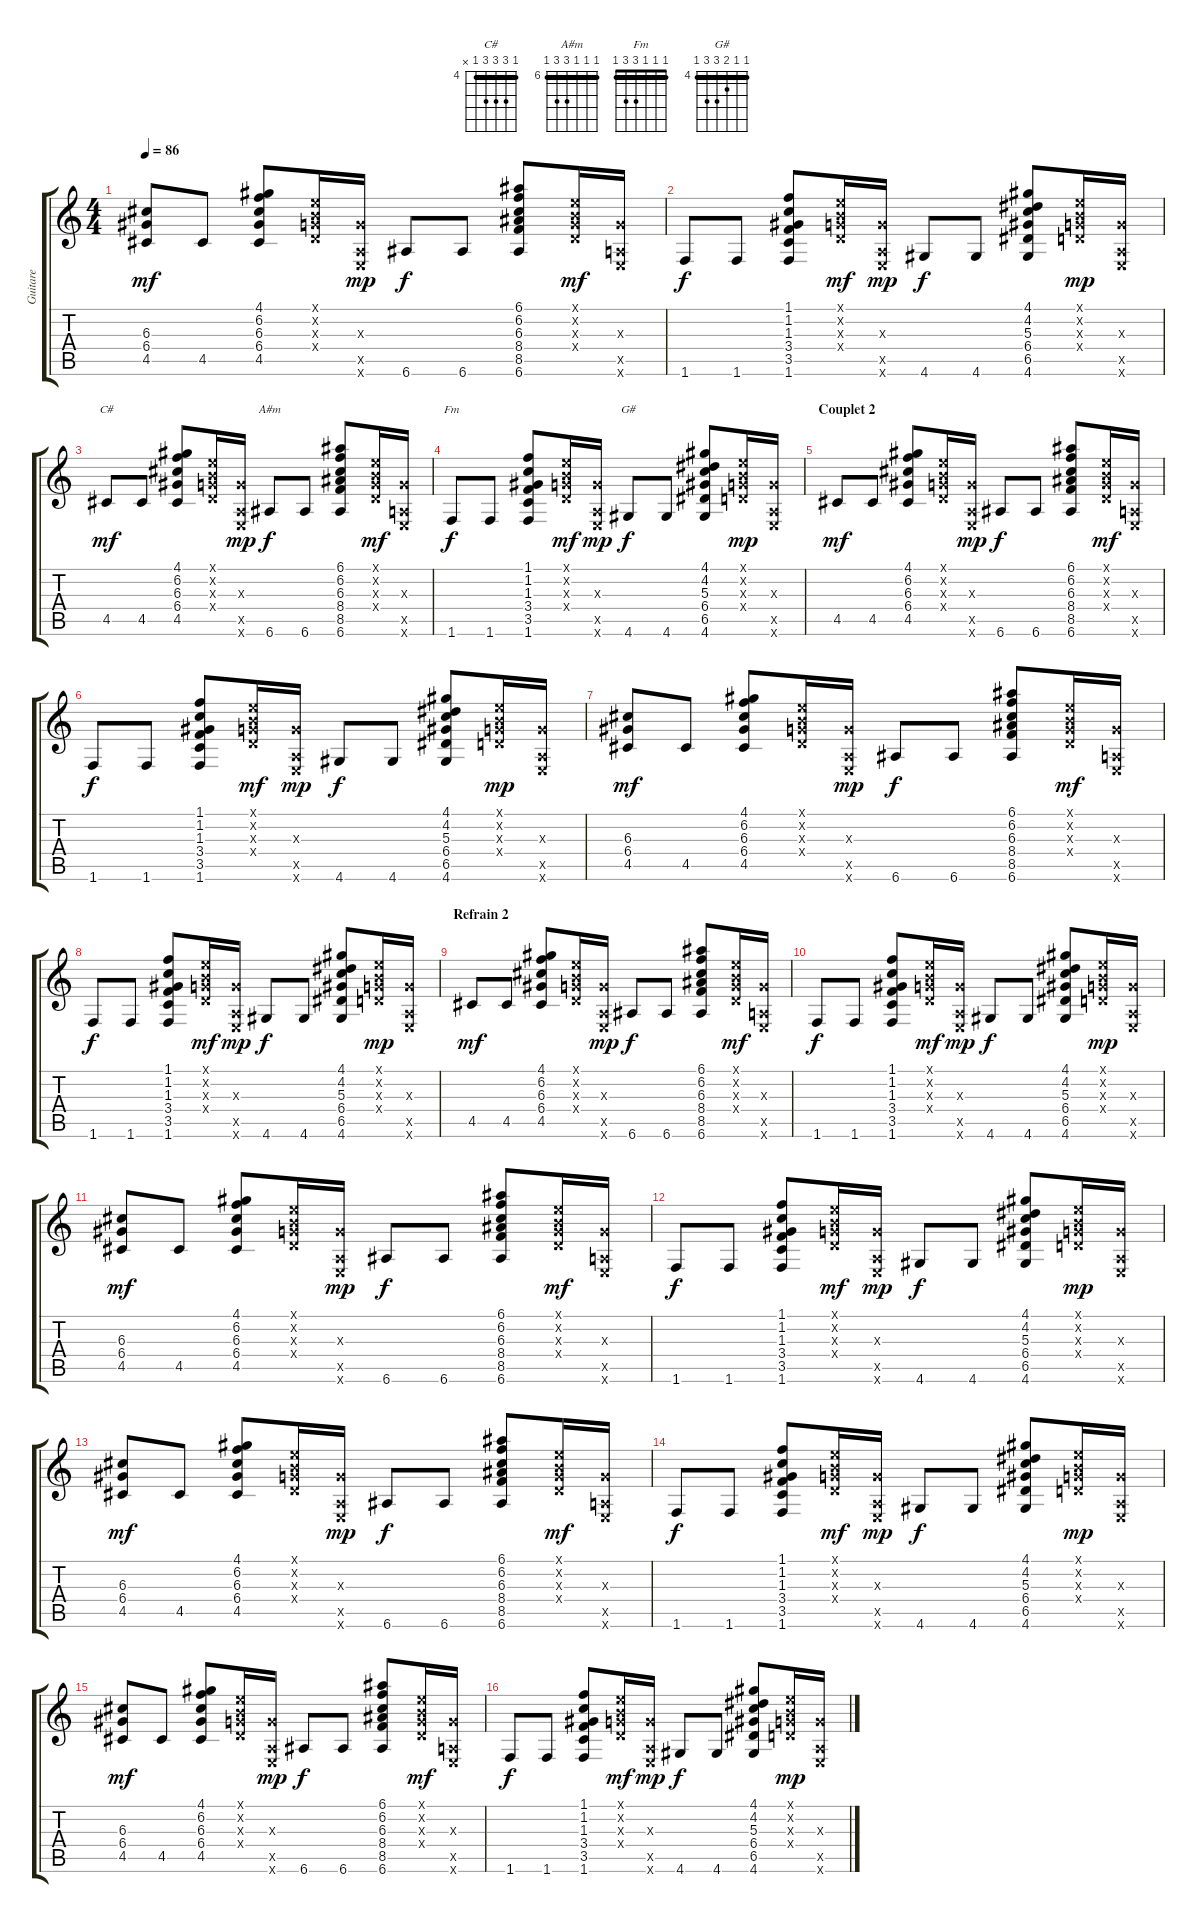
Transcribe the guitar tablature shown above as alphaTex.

\track ("Guitare" "Guitare") {instrument acousticguitarsteel}
\staff {score tabs}
\tuning (E4 B3 G3 D3 A2 E2) {hide}
\chord ("C#" 4 6 6 6 4 x) {firstfret 4 barre 4}
\chord ("A#m" 6 6 6 8 8 6) {firstfret 6 barre 6}
\chord ("Fm" 1 1 1 3 3 1) {barre 1}
\chord ("G#" 4 4 5 6 6 4) {firstfret 4 barre 4}
\ts (4 4)
\tempo 86
\clef g2
\ks c
(6.3 6.4 4.5).8{dy mf} 4.5.8 (4.1 6.2 6.3 6.4 4.5).8 (0.1{x} 0.2{x} 0.3{x} 0.4{x}).16 (0.3{x} 0.5{x} 0.6{x}).16{dy mp} 6.6.8{dy f} 6.6.8 (6.1 6.2 6.3 8.4 8.5 6.6).8 (0.1{x} 0.2{x} 0.3{x} 0.4{x}).16{dy mf} (0.3{x} 0.5{x} 0.6{x}).16 |
1.6.8{dy f} 1.6.8 (1.1 1.2 1.3 3.4 3.5 1.6).8 (0.1{x} 0.2{x} 0.3{x} 0.4{x}).16{dy mf} (0.3{x} 0.5{x} 0.6{x}).16{dy mp} 4.6.8{dy f} 4.6.8 (4.1 4.2 5.3 6.4 6.5 4.6).8 (0.1{x} 0.2{x} 0.3{x} 0.4{x}).16{dy mp} (0.3{x} 0.5{x} 0.6{x}).16 |
4.5.8{ch "C#" dy mf} 4.5.8 (4.1 6.2 6.3 6.4 4.5).8 (0.1{x} 0.2{x} 0.3{x} 0.4{x}).16 (0.3{x} 0.5{x} 0.6{x}).16{dy mp} 6.6.8{ch "A#m" dy f} 6.6.8 (6.1 6.2 6.3 8.4 8.5 6.6).8 (0.1{x} 0.2{x} 0.3{x} 0.4{x}).16{dy mf} (0.3{x} 0.5{x} 0.6{x}).16 |
1.6.8{ch "Fm" dy f} 1.6.8 (1.1 1.2 1.3 3.4 3.5 1.6).8 (0.1{x} 0.2{x} 0.3{x} 0.4{x}).16{dy mf} (0.3{x} 0.5{x} 0.6{x}).16{dy mp} 4.6.8{ch "G#" dy f} 4.6.8 (4.1 4.2 5.3 6.4 6.5 4.6).8 (0.1{x} 0.2{x} 0.3{x} 0.4{x}).16{dy mp} (0.3{x} 0.5{x} 0.6{x}).16 |
\section ("" "Couplet 2")
4.5.8{dy mf} 4.5.8 (4.1 6.2 6.3 6.4 4.5).8 (0.1{x} 0.2{x} 0.3{x} 0.4{x}).16 (0.3{x} 0.5{x} 0.6{x}).16{dy mp} 6.6.8{dy f} 6.6.8 (6.1 6.2 6.3 8.4 8.5 6.6).8 (0.1{x} 0.2{x} 0.3{x} 0.4{x}).16{dy mf} (0.3{x} 0.5{x} 0.6{x}).16 |
1.6.8{dy f} 1.6.8 (1.1 1.2 1.3 3.4 3.5 1.6).8 (0.1{x} 0.2{x} 0.3{x} 0.4{x}).16{dy mf} (0.3{x} 0.5{x} 0.6{x}).16{dy mp} 4.6.8{dy f} 4.6.8 (4.1 4.2 5.3 6.4 6.5 4.6).8 (0.1{x} 0.2{x} 0.3{x} 0.4{x}).16{dy mp} (0.3{x} 0.5{x} 0.6{x}).16 |
(6.3 6.4 4.5).8{dy mf} 4.5.8 (4.1 6.2 6.3 6.4 4.5).8 (0.1{x} 0.2{x} 0.3{x} 0.4{x}).16 (0.3{x} 0.5{x} 0.6{x}).16{dy mp} 6.6.8{dy f} 6.6.8 (6.1 6.2 6.3 8.4 8.5 6.6).8 (0.1{x} 0.2{x} 0.3{x} 0.4{x}).16{dy mf} (0.3{x} 0.5{x} 0.6{x}).16 |
1.6.8{dy f} 1.6.8 (1.1 1.2 1.3 3.4 3.5 1.6).8 (0.1{x} 0.2{x} 0.3{x} 0.4{x}).16{dy mf} (0.3{x} 0.5{x} 0.6{x}).16{dy mp} 4.6.8{dy f} 4.6.8 (4.1 4.2 5.3 6.4 6.5 4.6).8 (0.1{x} 0.2{x} 0.3{x} 0.4{x}).16{dy mp} (0.3{x} 0.5{x} 0.6{x}).16 |
\section ("" "Refrain 2")
4.5.8{dy mf} 4.5.8 (4.1 6.2 6.3 6.4 4.5).8 (0.1{x} 0.2{x} 0.3{x} 0.4{x}).16 (0.3{x} 0.5{x} 0.6{x}).16{dy mp} 6.6.8{dy f} 6.6.8 (6.1 6.2 6.3 8.4 8.5 6.6).8 (0.1{x} 0.2{x} 0.3{x} 0.4{x}).16{dy mf} (0.3{x} 0.5{x} 0.6{x}).16 |
1.6.8{dy f} 1.6.8 (1.1 1.2 1.3 3.4 3.5 1.6).8 (0.1{x} 0.2{x} 0.3{x} 0.4{x}).16{dy mf} (0.3{x} 0.5{x} 0.6{x}).16{dy mp} 4.6.8{dy f} 4.6.8 (4.1 4.2 5.3 6.4 6.5 4.6).8 (0.1{x} 0.2{x} 0.3{x} 0.4{x}).16{dy mp} (0.3{x} 0.5{x} 0.6{x}).16 |
(6.3 6.4 4.5).8{dy mf} 4.5.8 (4.1 6.2 6.3 6.4 4.5).8 (0.1{x} 0.2{x} 0.3{x} 0.4{x}).16 (0.3{x} 0.5{x} 0.6{x}).16{dy mp} 6.6.8{dy f} 6.6.8 (6.1 6.2 6.3 8.4 8.5 6.6).8 (0.1{x} 0.2{x} 0.3{x} 0.4{x}).16{dy mf} (0.3{x} 0.5{x} 0.6{x}).16 |
1.6.8{dy f} 1.6.8 (1.1 1.2 1.3 3.4 3.5 1.6).8 (0.1{x} 0.2{x} 0.3{x} 0.4{x}).16{dy mf} (0.3{x} 0.5{x} 0.6{x}).16{dy mp} 4.6.8{dy f} 4.6.8 (4.1 4.2 5.3 6.4 6.5 4.6).8 (0.1{x} 0.2{x} 0.3{x} 0.4{x}).16{dy mp} (0.3{x} 0.5{x} 0.6{x}).16 |
(6.3 6.4 4.5).8{dy mf} 4.5.8 (4.1 6.2 6.3 6.4 4.5).8 (0.1{x} 0.2{x} 0.3{x} 0.4{x}).16 (0.3{x} 0.5{x} 0.6{x}).16{dy mp} 6.6.8{dy f} 6.6.8 (6.1 6.2 6.3 8.4 8.5 6.6).8 (0.1{x} 0.2{x} 0.3{x} 0.4{x}).16{dy mf} (0.3{x} 0.5{x} 0.6{x}).16 |
1.6.8{dy f} 1.6.8 (1.1 1.2 1.3 3.4 3.5 1.6).8 (0.1{x} 0.2{x} 0.3{x} 0.4{x}).16{dy mf} (0.3{x} 0.5{x} 0.6{x}).16{dy mp} 4.6.8{dy f} 4.6.8 (4.1 4.2 5.3 6.4 6.5 4.6).8 (0.1{x} 0.2{x} 0.3{x} 0.4{x}).16{dy mp} (0.3{x} 0.5{x} 0.6{x}).16 |
(6.3 6.4 4.5).8{dy mf} 4.5.8 (4.1 6.2 6.3 6.4 4.5).8 (0.1{x} 0.2{x} 0.3{x} 0.4{x}).16 (0.3{x} 0.5{x} 0.6{x}).16{dy mp} 6.6.8{dy f} 6.6.8 (6.1 6.2 6.3 8.4 8.5 6.6).8 (0.1{x} 0.2{x} 0.3{x} 0.4{x}).16{dy mf} (0.3{x} 0.5{x} 0.6{x}).16 |
1.6.8{dy f} 1.6.8 (1.1 1.2 1.3 3.4 3.5 1.6).8 (0.1{x} 0.2{x} 0.3{x} 0.4{x}).16{dy mf} (0.3{x} 0.5{x} 0.6{x}).16{dy mp} 4.6.8{dy f} 4.6.8 (4.1 4.2 5.3 6.4 6.5 4.6).8 (0.1{x} 0.2{x} 0.3{x} 0.4{x}).16{dy mp} (0.3{x} 0.5{x} 0.6{x}).16
